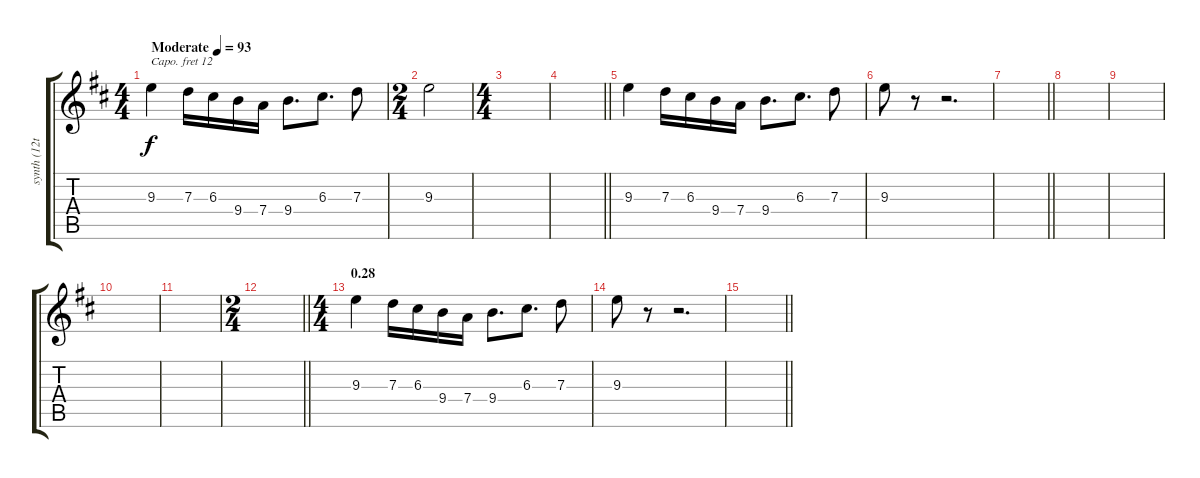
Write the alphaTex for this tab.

\track ("synth (12th)" "synth (12t") {instrument lead1square}
\staff {score tabs}
\capo 12
\tuning (E4 B3 G3 D3 A2 E2) {hide}
\ts (4 4)
\tempo (93 "Moderate")
\clef g2
\ks d
9.3.4{dy f instrument lead1square} 7.3.16 6.3.16 9.4.16 7.4.16 9.4.8{d} 6.3.8{d} 7.3.8 |
\ts (2 4)
9.3.2 |
\ts (4 4)
|
\barLineRight lightlight
|
9.3.4 7.3.16 6.3.16 9.4.16 7.4.16 9.4.8{d} 6.3.8{d} 7.3.8 |
9.3.8 r.8 r.2{d} |
\barLineRight lightlight
|
|
|
|
|
\ts (2 4)
\barLineRight lightlight
|
\ts (4 4)
\section ("" "0.28")
9.3.4 7.3.16 6.3.16 9.4.16 7.4.16 9.4.8{d} 6.3.8{d} 7.3.8 |
9.3.8 r.8 r.2{d} |
\barLineRight lightlight
